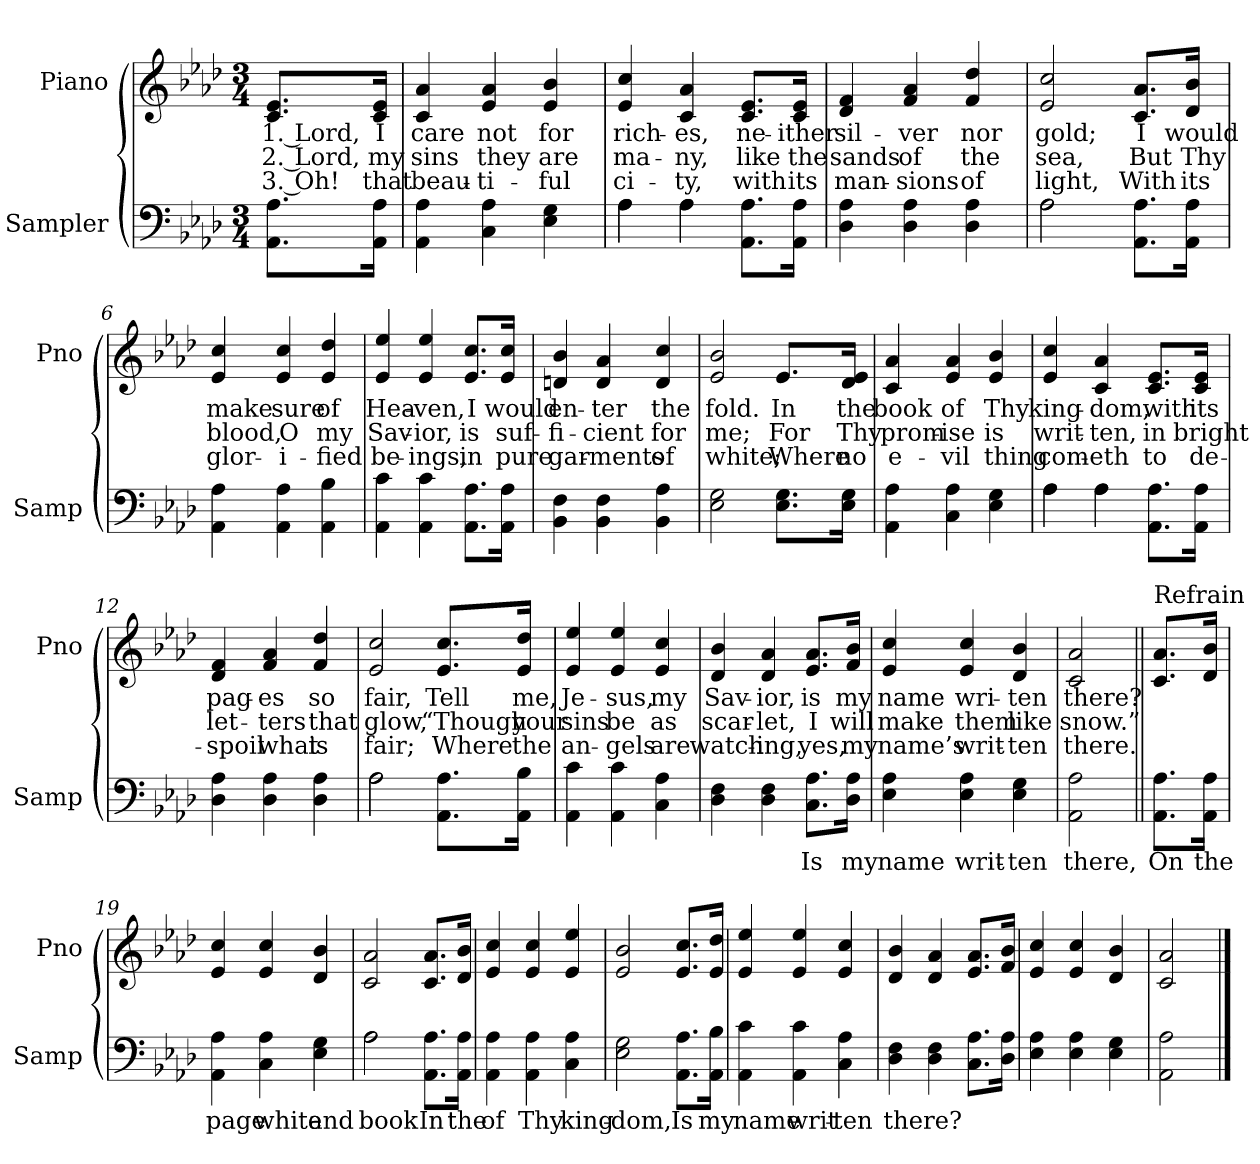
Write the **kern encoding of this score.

**kern	**text	**kern	**text	**text	**text
*part2	*part2	*part1	*part1	*part1	*part1
*staff2	*staff2	*staff1	*staff1	*staff1	*staff1
*I"Sampler	*	*I"Piano	*	*	*
*I'Samp	*	*I'Pno	*	*	*
*clefF4	*	*clefG2	*	*	*
*k[b-e-a-d-]	*	*k[b-e-a-d-]	*	*	*
*A-:	*	*A-:	*	*	*
*M3/4	*	*M3/4	*	*	*
=1	=1	=1	=1	=1	=1
8.AA-\ 8.A-\L	.	8.c/ 8.e-/L	1. Lord,	2. Lord,	3. Oh!
16AA-\ 16A-\Jk	.	16c/ 16e-/Jk	I	my	that
=2	=2	=2	=2	=2	=2
4AA- 4A-	.	4c 4a-	care	sins	beau-
4C 4A-	.	4e- 4a-	not	they	-ti-
4E- 4G	.	4e- 4b-	for	are	-ful
=3	=3	=3	=3	=3	=3
*^	*	*	*	*	*
4A-\	4A-	.	4e- 4cc	rich-	ma-	ci-
4A-\	4A-	.	4c 4a-	-es,	-ny,	-ty,
8.AA-\ 8.A-\L	4ryy	.	8.c/ 8.e-/L	ne-	like	with
16AA-\ 16A-\Jk	.	.	16c/ 16e-/Jk	-ither	the	its
*v	*v	*	*	*	*	*
=4	=4	=4	=4	=4	=4
4D- 4A-	.	4d- 4f	sil-	sands	man-
4D- 4A-	.	4f 4a-	-ver	of	-sions
4D- 4A-	.	4f 4dd-	nor	the	of
=5	=5	=5	=5	=5	=5
*^	*	*	*	*	*
2A-\	2A-	.	2e- 2cc	gold;	sea,	light,
8.AA-\ 8.A-\L	4ryy	.	8.c/ 8.a-/L	I	But	With
16AA-\ 16A-\Jk	.	.	16d-/ 16b-/Jk	would	Thy	its
*v	*v	*	*	*	*	*
=6	=6	=6	=6	=6	=6
4AA- 4A-	.	4e- 4cc	make	blood,	glor-
4AA- 4A-	.	4e- 4cc	sure	O	-i-
4AA- 4B-	.	4e- 4dd-	of	my	-fied
=7	=7	=7	=7	=7	=7
4AA- 4c	.	4e- 4ee-	Hea-	Sav-	be-
4AA- 4c	.	4e- 4ee-	-ven,	-ior,	-ings,
8.AA-\ 8.A-\L	.	8.e-/ 8.cc/L	I	is	in
16AA-\ 16A-\Jk	.	16e-/ 16cc/Jk	would	suf-	pure
=8	=8	=8	=8	=8	=8
4BB- 4F	.	4dn 4b-	en-	-fi-	gar-
4BB- 4F	.	4d 4a-	-ter	-cient	-ments
4BB- 4A-	.	4d 4cc	the	for	of
=9	=9	=9	=9	=9	=9
2E- 2G	.	2e- 2b-	fold.	me;	white;
8.E-\ 8.G\L	.	8.e-/L	In	For	Where
16E-\ 16G\Jk	.	16d-/ 16e-/Jk	the	Thy	no
=10	=10	=10	=10	=10	=10
4AA- 4A-	.	4c 4a-	book	prom-	e-
4C 4A-	.	4e- 4a-	of	-ise	-vil
4E- 4G	.	4e- 4b-	Thy	is	thing
=11	=11	=11	=11	=11	=11
*^	*	*	*	*	*
4A-\	4A-	.	4e- 4cc	king-	writ-	com-
4A-\	4A-	.	4c 4a-	-dom,	-ten,	-eth
8.AA-\ 8.A-\L	4ryy	.	8.c/ 8.e-/L	with	in	to
16AA-\ 16A-\Jk	.	.	16c/ 16e-/Jk	its	bright	de-
*v	*v	*	*	*	*	*
=12	=12	=12	=12	=12	=12
4D- 4A-	.	4d- 4f	pag-	let-	-spoil
4D- 4A-	.	4f 4a-	-es	-ters	what
4D- 4A-	.	4f 4dd-	so	that	is
=13	=13	=13	=13	=13	=13
*^	*	*	*	*	*
2A-\	2A-	.	2e- 2cc	fair,	glow,	fair;
8.AA-\ 8.A-\L	4ryy	.	8.e-/ 8.cc/L	Tell	“Though	Where
16AA-\ 16B-\Jk	.	.	16e-/ 16dd-/Jk	me,	your	the
*v	*v	*	*	*	*	*
=14	=14	=14	=14	=14	=14
4AA- 4c	.	4e- 4ee-	Je-	sins	an-
4AA- 4c	.	4e- 4ee-	-sus,	be	-gels
4C 4A-	.	4e- 4cc	my	as	are
=15	=15	=15	=15	=15	=15
4D- 4F	.	4d- 4b-	Sav-	scar-	watch-
4D- 4F	.	4d- 4a-	-ior,	-let,	-ing,
8.C\ 8.A-\L	Is	8.e-/ 8.a-/L	is	I	yes,
16D-\ 16A-\Jk	my	16f/ 16b-/Jk	my	will	my
=16	=16	=16	=16	=16	=16
4E- 4A-	name	4e- 4cc	name	make	name’s
4E- 4A-	writ-	4e- 4cc	wri-	them	writ-
4E- 4G	-ten	4d- 4b-	-ten	like	-ten
=17	=17	=17	=17	=17	=17
2AA- 2A-	there,	2c 2a-	there?	snow.”	there.
=18||	=18||	=18||	=18||	=18||	=18||
!	!	!LO:TX:t=Refrain	!	!	!
8.AA-\ 8.A-\L	On	8.c/ 8.a-/L	.	.	.
16AA-\ 16A-\Jk	the	16d-/ 16b-/Jk	.	.	.
=19	=19	=19	=19	=19	=19
4AA- 4A-	page	4e- 4cc	.	.	.
4C 4A-	white	4e- 4cc	.	.	.
4E- 4G	and	4d- 4b-	.	.	.
=20	=20	=20	=20	=20	=20
*^	*	*	*	*	*
2A-\	2A-	book	2c 2a-	.	.	.
8.AA-\ 8.A-\L	4ryy	In	8.c/ 8.a-/L	.	.	.
16AA-\ 16A-\Jk	.	the	16d-/ 16b-/Jk	.	.	.
*v	*v	*	*	*	*	*
=21	=21	=21	=21	=21	=21
4AA- 4A-	of	4e- 4cc	.	.	.
4AA- 4A-	Thy	4e- 4cc	.	.	.
4C 4A-	king-	4e- 4ee-	.	.	.
=22	=22	=22	=22	=22	=22
2E- 2G	-dom,	2e- 2b-	.	.	.
8.AA-\ 8.A-\L	Is	8.e-/ 8.cc/L	.	.	.
16AA-\ 16B-\Jk	my	16e-/ 16dd-/Jk	.	.	.
=23	=23	=23	=23	=23	=23
4AA- 4c	name	4e- 4ee-	.	.	.
4AA- 4c	writ-	4e- 4ee-	.	.	.
4C 4A-	-ten	4e- 4cc	.	.	.
=24	=24	=24	=24	=24	=24
4D- 4F	there?	4d- 4b-	.	.	.
4D- 4F	.	4d- 4a-	.	.	.
8.C\ 8.A-\L	.	8.e-/ 8.a-/L	.	.	.
16D-\ 16A-\Jk	.	16f/ 16b-/Jk	.	.	.
=25	=25	=25	=25	=25	=25
4E- 4A-	.	4e- 4cc	.	.	.
4E- 4A-	.	4e- 4cc	.	.	.
4E- 4G	.	4d- 4b-	.	.	.
=26	=26	=26	=26	=26	=26
2AA- 2A-	.	2c 2a-	.	.	.
==	==	==	==	==	==
*-	*-	*-	*-	*-	*-
